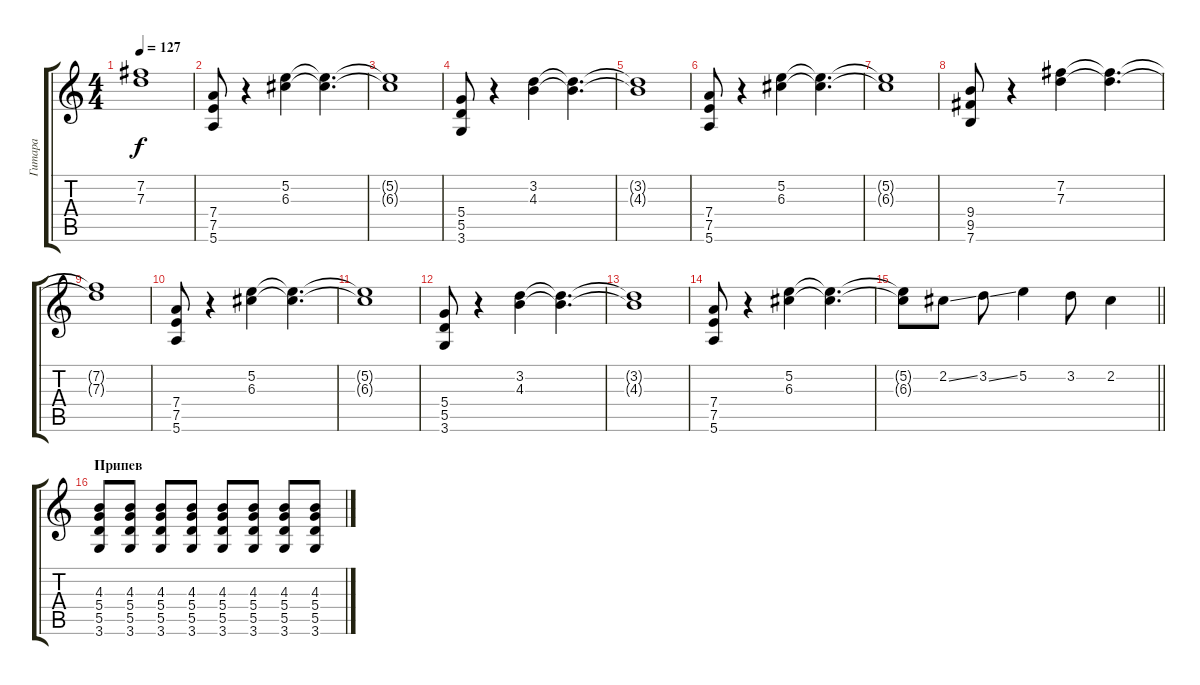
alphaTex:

\track ("Гитара" "Гитара") {instrument electricguitarclean}
\staff {score tabs}
\tuning (E4 B3 G3 D3 A2 E2) {hide}
\ts (4 4)
\tempo 127
\clef g2
\ks c
(7.2{t} 7.3{t}).1{dy f} |
(7.4 7.5 5.6).8 r.4 (5.2 6.3).4 (5.2{t} 6.3{t}).4{d} |
(5.2{t} 6.3{t}).1 |
(5.4 5.5 3.6).8 r.4 (3.2 4.3).4 (3.2{t} 4.3{t}).4{d} |
(3.2{t} 4.3{t}).1 |
(7.4 7.5 5.6).8 r.4 (5.2 6.3).4 (5.2{t} 6.3{t}).4{d} |
(5.2{t} 6.3{t}).1 |
(9.4 9.5 7.6).8 r.4 (7.2 7.3).4 (7.2{t} 7.3{t}).4{d} |
(7.2{t} 7.3{t}).1 |
(7.4 7.5 5.6).8 r.4 (5.2 6.3).4 (5.2{t} 6.3{t}).4{d} |
(5.2{t} 6.3{t}).1 |
(5.4 5.5 3.6).8 r.4 (3.2 4.3).4 (3.2{t} 4.3{t}).4{d} |
(3.2{t} 4.3{t}).1 |
(7.4 7.5 5.6).8 r.4 (5.2 6.3).4 (5.2{t} 6.3{t}).4{d} |
\barLineRight lightlight
(5.2{t} 6.3{t}).8 2.2{ss}.8 3.2{ss}.8 5.2.4 3.2.8 2.2.4 |
\section ("" "Припев")
(4.3 5.4 5.5 3.6).8 (4.3 5.4 5.5 3.6).8 (4.3 5.4 5.5 3.6).8 (4.3 5.4 5.5 3.6).8 (4.3 5.4 5.5 3.6).8 (4.3 5.4 5.5 3.6).8 (4.3 5.4 5.5 3.6).8 (4.3 5.4 5.5 3.6).8
